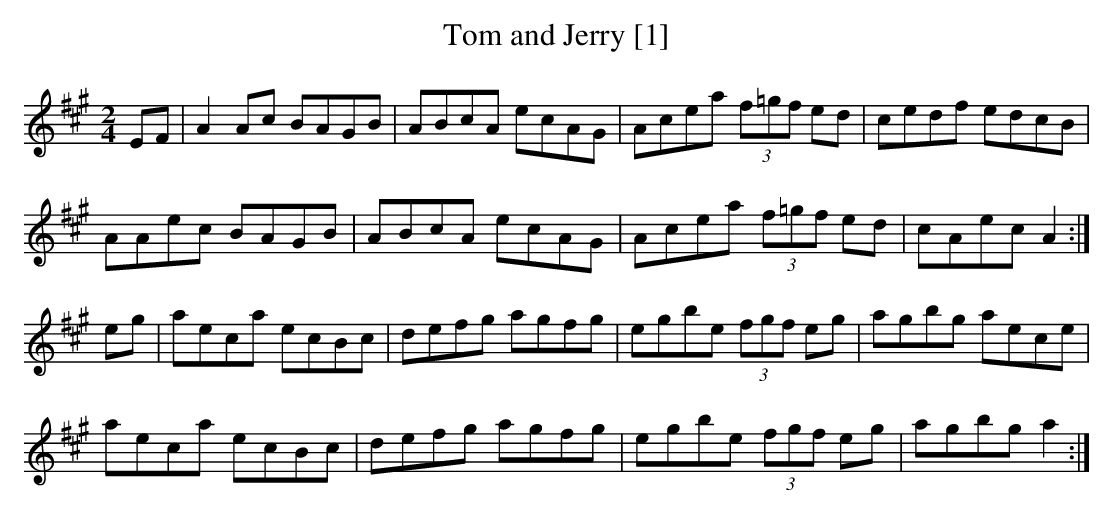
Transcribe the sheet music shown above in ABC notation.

X:1
T:Tom and Jerry [1]
M:2/4
L:1/8
K:A
EF|A2 Ac BAGB|ABcA ecAG|Acea (3f=gf ed|cedf edcB|
AAec BAGB|ABcA ecAG|Acea (3f=gf ed|cAec A2:|]
eg|aeca ecBc|defg agfg|egbe (3fgf eg|agbg aece|
aeca ecBc|defg agfg|egbe (3fgf eg|agbg a2:|]
